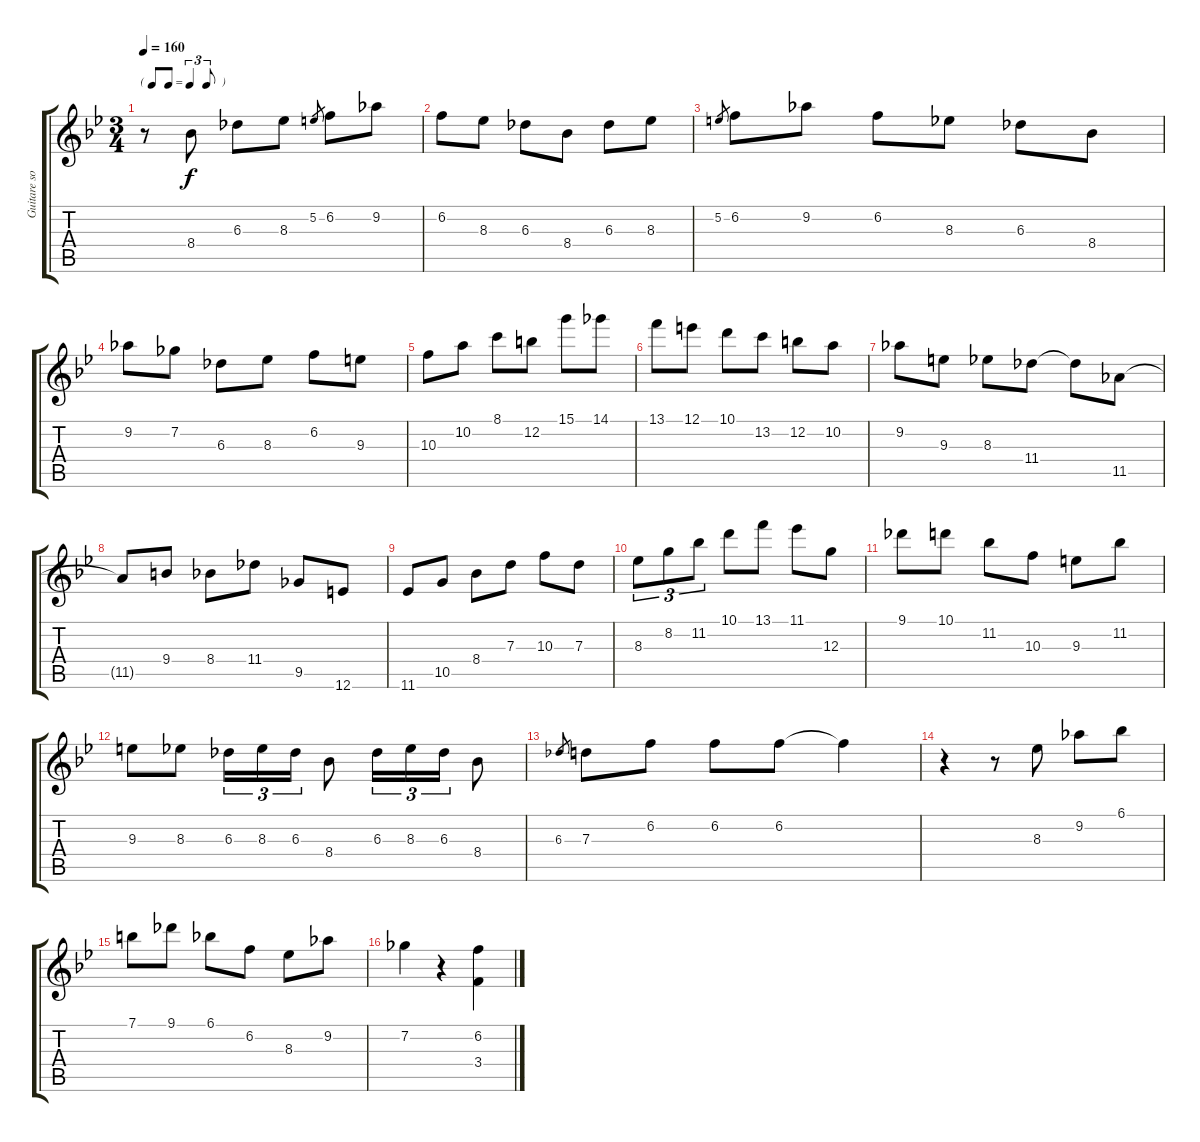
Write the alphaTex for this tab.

\track ("Guitare solo" "Guitare so") {instrument electricguitarjazz}
\staff {score tabs}
\tuning (E4 B3 G3 D3 A2 E2) {hide}
\ts (3 4)
\tf triplet8th
\tempo 160
\clef g2
\ks bb
r.8{dy f} 8.4.8 6.3.8 8.3.8 5.2.8{gr} 6.2.8 9.2.8 |
6.2.8 8.3.8 6.3.8 8.4.8 6.3.8 8.3.8 |
5.2.8{gr} 6.2.8 9.2.8 6.2.8 8.3.8 6.3.8 8.4.8 |
9.2.8 7.2.8 6.3.8 8.3.8 6.2.8 9.3.8 |
10.3.8 10.2.8 8.1.8 12.2.8 15.1.8 14.1.8 |
13.1.8 12.1.8 10.1.8 13.2.8 12.2.8 10.2.8 |
9.2.8 9.3.8 8.3.8 11.4.8 11.4{t}.8 11.5.8 |
11.5{t}.8 9.4.8 8.4.8 11.4.8 9.5.8 12.6.8 |
11.6.8 10.5.8 8.4.8 7.3.8 10.3.8 7.3.8 |
8.3.8{tu (3 2)} 8.2.8{tu (3 2)} 11.2.8{tu (3 2)} 10.1.8 13.1.8 11.1.8 12.3.8 |
9.1.8 10.1.8 11.2.8 10.3.8 9.3.8 11.2.8 |
9.3.8 8.3.8 6.3.16{tu (3 2)} 8.3.16{tu (3 2)} 6.3.16{tu (3 2)} 8.4.8 6.3.16{tu (3 2)} 8.3.16{tu (3 2)} 6.3.16{tu (3 2)} 8.4.8 |
6.3.8{gr} 7.3.8 6.2.8 6.2.8 6.2.8 6.2{t}.4 |
r.4 r.8 8.3.8 9.2.8 6.1.8 |
7.1.8 9.1.8 6.1.8 6.2.8 8.3.8 9.2.8 |
7.2.4 r.4 (6.2 3.4).4
